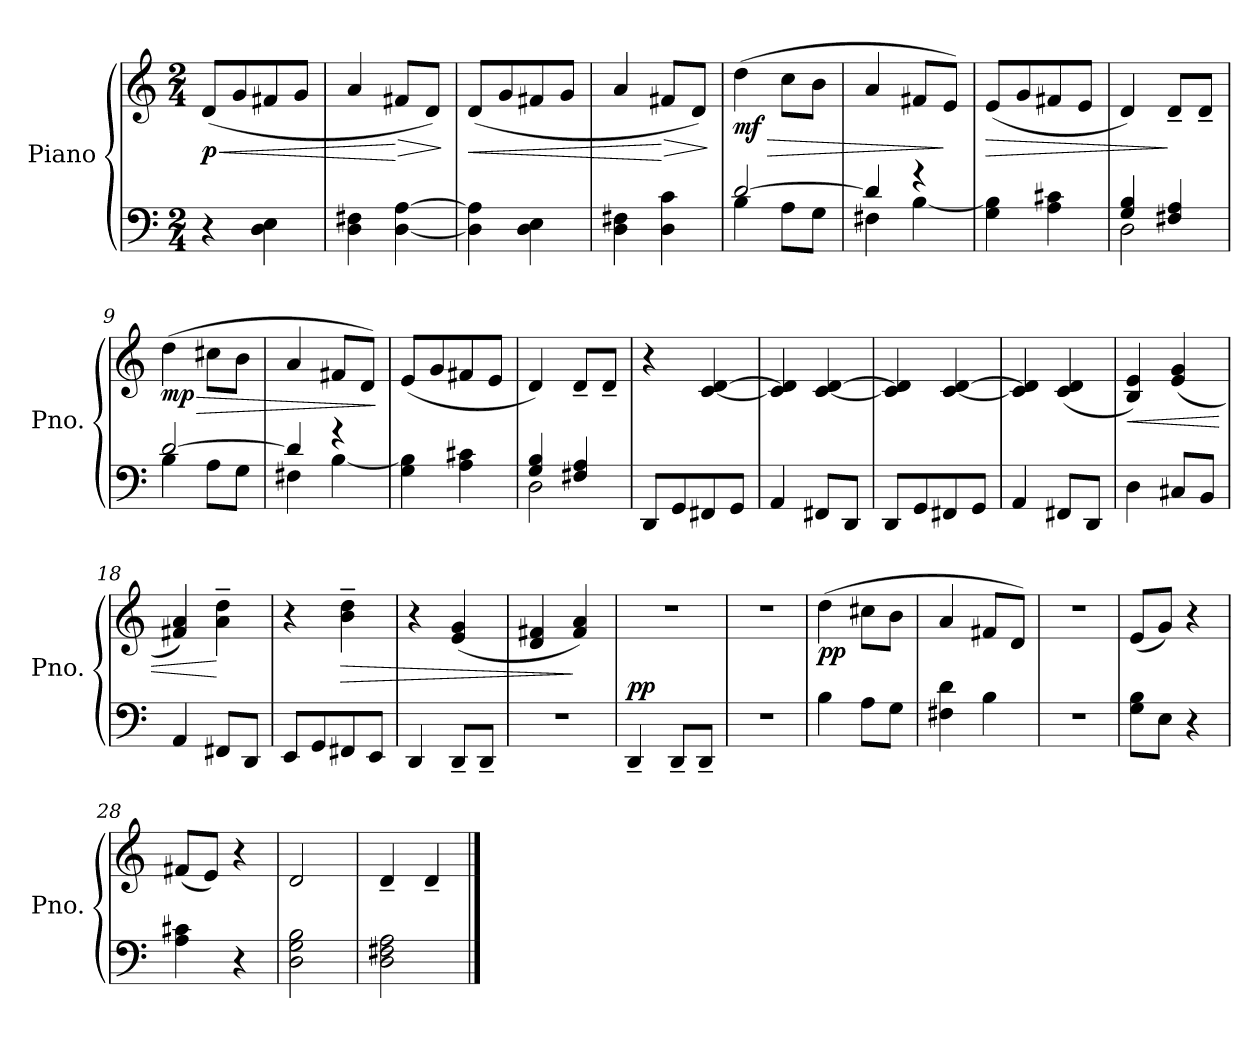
**kern	**kern	**dynam
*part1	*part1	*part1
*staff2	*staff1	*staff1/2
*I"Piano	*	*
*I'Pno.	*	*
*clefF4	*clefG2	*
*k[]	*k[]	*
*M2/4	*M2/4	*
*MM160	*MM160	*
=1	=1	=1
!	!	!LO:HP:b
!	!	!LO:DY:n=1:b
4r	(<8d/L	< p
.	8g/	.
4D\ 4E\	8f#X/	.
.	8g/J	.
=2	=2	=2
4D\ 4F#X\	4a/	.
!	!	!LO:HP:n=1:b
[4D\ [4A\	8f#X/L	[ >
.	8d/J)	.
.	.	]
=3	=3	=3
!	!	!LO:HP:b
4D\] 4A\]	(<8d/L	<
.	8g/	.
4D\ 4E\	8f#X/	.
.	8g/J	.
=4	=4	=4
4D\ 4F#X\	4a/	.
!	!	!LO:HP:n=1:b
4D\ 4c\	8f#X/L	[ >
.	8d/J)	.
.	.	]
=5	=5	=5
*^	*	*
!	!	!	!LO:HP:b
!	!	!	!LO:DY:n=1:b
[2d/	4B\	(>4dd\	> mf
.	8A\L	8cc\L	.
.	8G\J	8b\J	.
=6	=6	=6	=6
4d/]	4F#X\	4a/	.
4r	[4B\	8f#X/L	.
.	.	8e/J)	]
*v	*v	*	*
=7	=7	=7
!	!	!LO:HP:b
4G\ 4B\]	(<8e/L	>
.	8g/	.
4A\ 4c#X\	8f#X/	.
.	8e/J	.
=8	=8	=8
*^	*	*
4G/ 4B/	2D\	4d/)	.
4F#X/ 4A/	.	8d~/L	]
.	.	8d~/J	.
=9	=9	=9	=9
!	!	!	!LO:HP:b
!	!	!	!LO:DY:n=1:b
[2d/	4B\	(>4dd\	> mp
.	8A\L	8cc#X\L	.
.	8G\J	8b\J	.
!!LO:LB:g=z
=10	=10	=10	=10
4d/]	4F#X\	4a/	.
4r	[4B\	8f#X/L	.
.	.	8d/J)	.
*v	*v	*	*
.	.	]
=11	=11	=11
4G\ 4B\]	(<8e/L	.
.	8g/	.
4A\ 4c#X\	8f#X/	.
.	8e/J	.
=12	=12	=12
*^	*	*
4G/ 4B/	2D\	4d/)	.
4F#X/ 4A/	.	8d~/L	.
.	.	8d~/J	.
*v	*v	*	*
=13	=13	=13
8DD/L	4r	.
8GG/	.	.
8FF#X/	[4c/ [4d/	.
8GG/J	.	.
=14	=14	=14
4AA/	4c/] 4d/]	.
8FF#X/L	[4c/ [4d/	.
8DD/J	.	.
=15	=15	=15
8DD/L	4c/] 4d/]	.
8GG/	.	.
8FF#X/	[4c/ [4d/	.
8GG/J	.	.
=16	=16	=16
4AA/	4c/] 4d/]	.
8FF#X/L	(>4c/ 4d/	.
8DD/J	.	.
=17	=17	=17
!	!	!LO:HP:b
4D\	4B/ 4e/)	<
8C#X/L	(>4e/ 4g/	.
8BB/J	.	.
=18	=18	=18
4AA/	4f#X/ 4a/)	.
8FF#X/L	4a\~ 4dd\~	[
8DD/J	.	.
!!LO:LB:g=z
=19	=19	=19
8EE/L	4r	.
8GG/	.	.
!	!	!LO:HP:b
8FF#X/	4b\~ 4dd\~	>
8EE/J	.	.
=20	=20	=20
4DD/	4r	.
8DD~/L	(<4e/ 4g/	.
8DD~/J	.	.
=21	=21	=21
2r	4d/ 4f#X/	.
.	4f#/ 4a/)	]
=22	=22	=22
!	!	!LO:DY:a=2
4DD~/	2r	pp
8DD~/L	.	.
8DD~/J	.	.
=23	=23	=23
2r	2r	.
=24	=24	=24
!	!	!LO:DY:b
4B\	(>4dd\	pp
8A\L	8cc#X\L	.
8G\J	8b\J	.
=25	=25	=25
4F#X\ 4d\	4a/	.
4B\	8f#X/L	.
.	8d/J)	.
=26	=26	=26
2r	2r	.
=27	=27	=27
8G\ 8B\L	(<8e/L	.
8E\J	8g/J)	.
4r	4r	.
=28	=28	=28
4A\ 4c#X\	(<8f#X/L	.
.	8e/J)	.
4r	4r	.
=29	=29	=29
2D\ 2G\ 2B\	2d/	.
!!LO:LB:g=z
=30	=30	=30
2D\ 2F#X\ 2A\	4d~/	.
.	4d~/	.
==	==	==
*-	*-	*-
